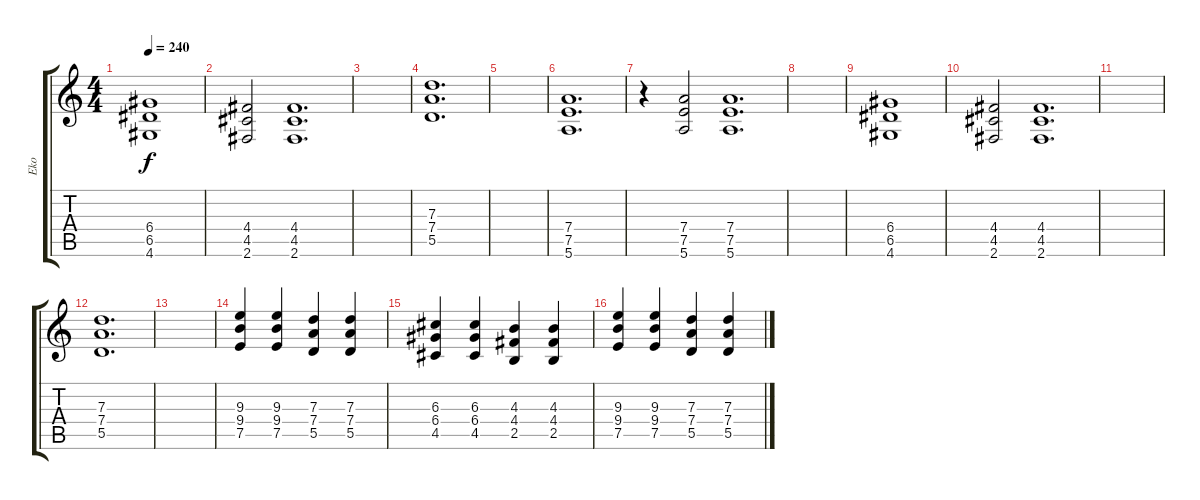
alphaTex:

\track ("Eko" "Eko") {instrument overdrivenguitar}
\staff {score tabs}
\tuning (E4 B3 G3 D3 A2 E2) {hide}
\ts (4 4)
\tempo 240
\clef g2
\ks c
(6.4 6.5 4.6).1{dy f} |
(4.4 4.5 2.6).2 (4.4 4.5 2.6).1{d} |
|
(7.3 7.4 5.5).1{d} |
|
(7.4 7.5 5.6).1{d} |
r.4 (7.4 7.5 5.6).2 (7.4 7.5 5.6).1{d} |
|
(6.4 6.5 4.6).1 |
(4.4 4.5 2.6).2 (4.4 4.5 2.6).1{d} |
|
(7.3 7.4 5.5).1{d} |
|
(9.3 9.4 7.5).4 (9.3 9.4 7.5).4 (7.3 7.4 5.5).4 (7.3 7.4 5.5).4 |
(6.3 6.4 4.5).4 (6.3 6.4 4.5).4 (4.3 4.4 2.5).4 (4.3 4.4 2.5).4 |
(9.3 9.4 7.5).4 (9.3 9.4 7.5).4 (7.3 7.4 5.5).4 (7.3 7.4 5.5).4
